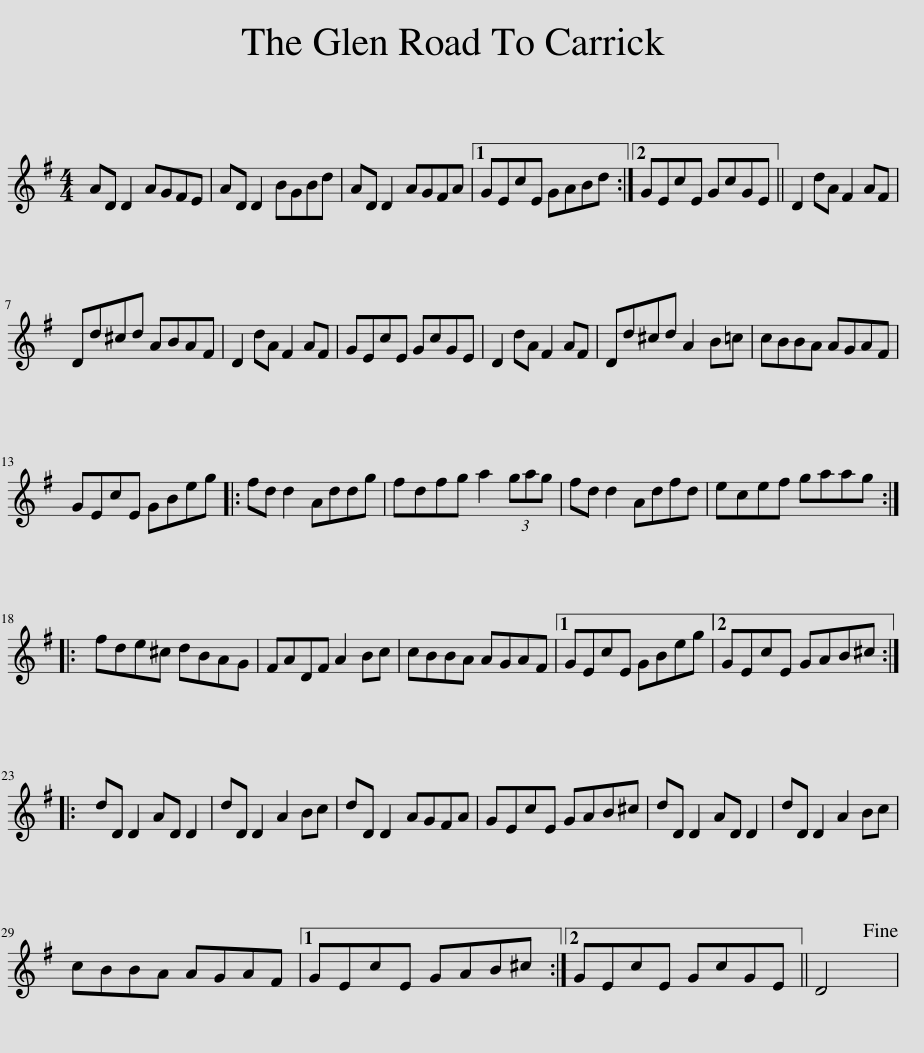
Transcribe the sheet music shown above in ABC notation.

X:1
L:1/8
M:4/4
I:linebreak $
K:G
V:1 treble
V:1
 AD D2 AGFE | AD D2 BGBd | AD D2 AGFA |1 GEcE GABd :|2 GEcE GcGE || %5
 D2 dA F2 AF |$ Dd^cd ABAF | D2 dA F2 AF | GEcE GcGE | D2 dA F2 AF | %10
 Dd^cd A2 B=c | cBBA AGAF |$ GEcE GBeg |: fd d2 Addg | fdfg a2 (3gag | %15
 fd d2 Adfd | ecef gaag ::$ fde^c dBAG | FADF A2 Bc | cBBA AGAF |1 %20
 GEcE GBeg ||2 GEcE GAB^c ::$ dD D2 AD D2 | dD D2 A2 Bc | dD D2 AGFA | %25
 GEcE GAB^c | dD D2 AD D2 | dD D2 A2 Bc |$ cBBA AGAF |1 GEcE GAB^c :|2 %30
 GEcE GcGE || D4!fine! | %32
